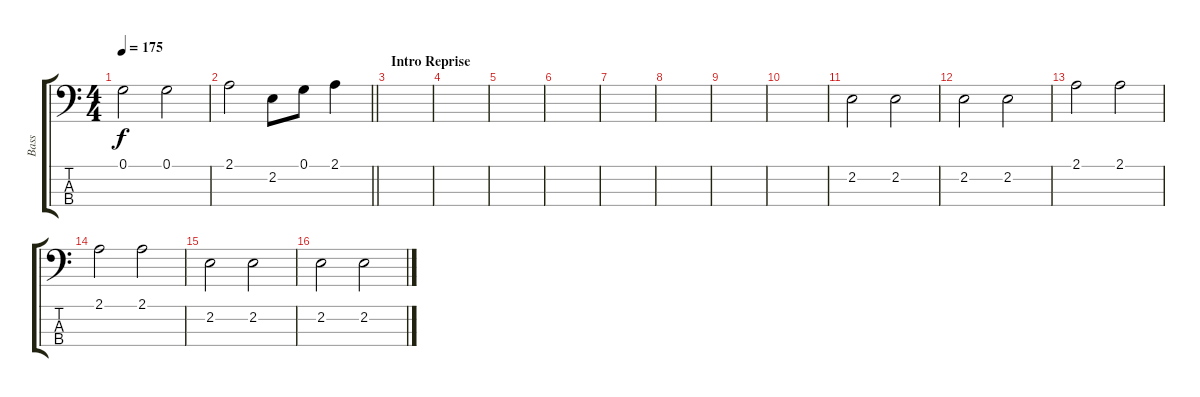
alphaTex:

\track ("Bass" "Bass") {instrument electricbassfinger}
\staff {score tabs}
\tuning (G2 D2 A1 E1) {hide}
\ts (4 4)
\tempo 175
\clef f4
\ks c
0.1.2{dy f} 0.1.2 |
\barLineRight lightlight
2.1.2 2.2.8 0.1.8 2.1.4 |
\section ("" "Intro Reprise")
|
|
|
|
|
|
|
|
2.2.2 2.2.2 |
2.2.2 2.2.2 |
2.1.2 2.1.2 |
2.1.2 2.1.2 |
2.2.2 2.2.2 |
2.2.2 2.2.2
